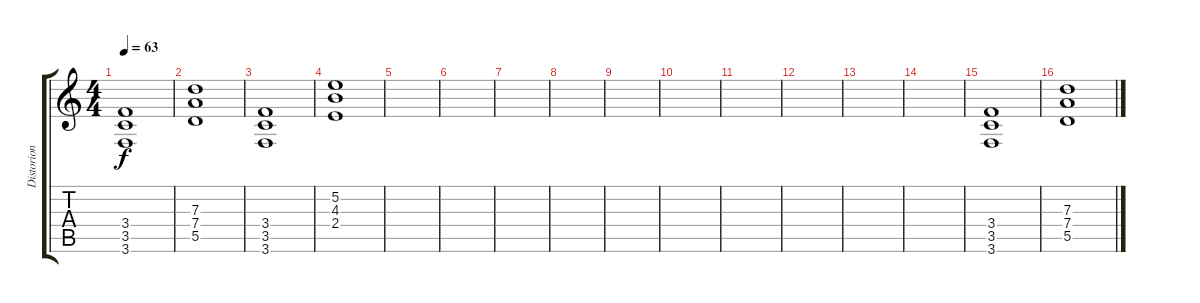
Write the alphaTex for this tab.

\track ("Distorion" "Distorion") {instrument distortionguitar}
\staff {score tabs}
\tuning (E4 B3 G3 D3 A2 D2) {hide}
\ts (4 4)
\tempo 63
\clef g2
\ks c
(3.4 3.5 3.6).1{dy f} |
(7.3 7.4 5.5).1 |
(3.4 3.5 3.6).1 |
(5.2 4.3 2.4).1 |
|
|
|
|
|
|
|
|
|
|
(3.4 3.5 3.6).1 |
(7.3 7.4 5.5).1
